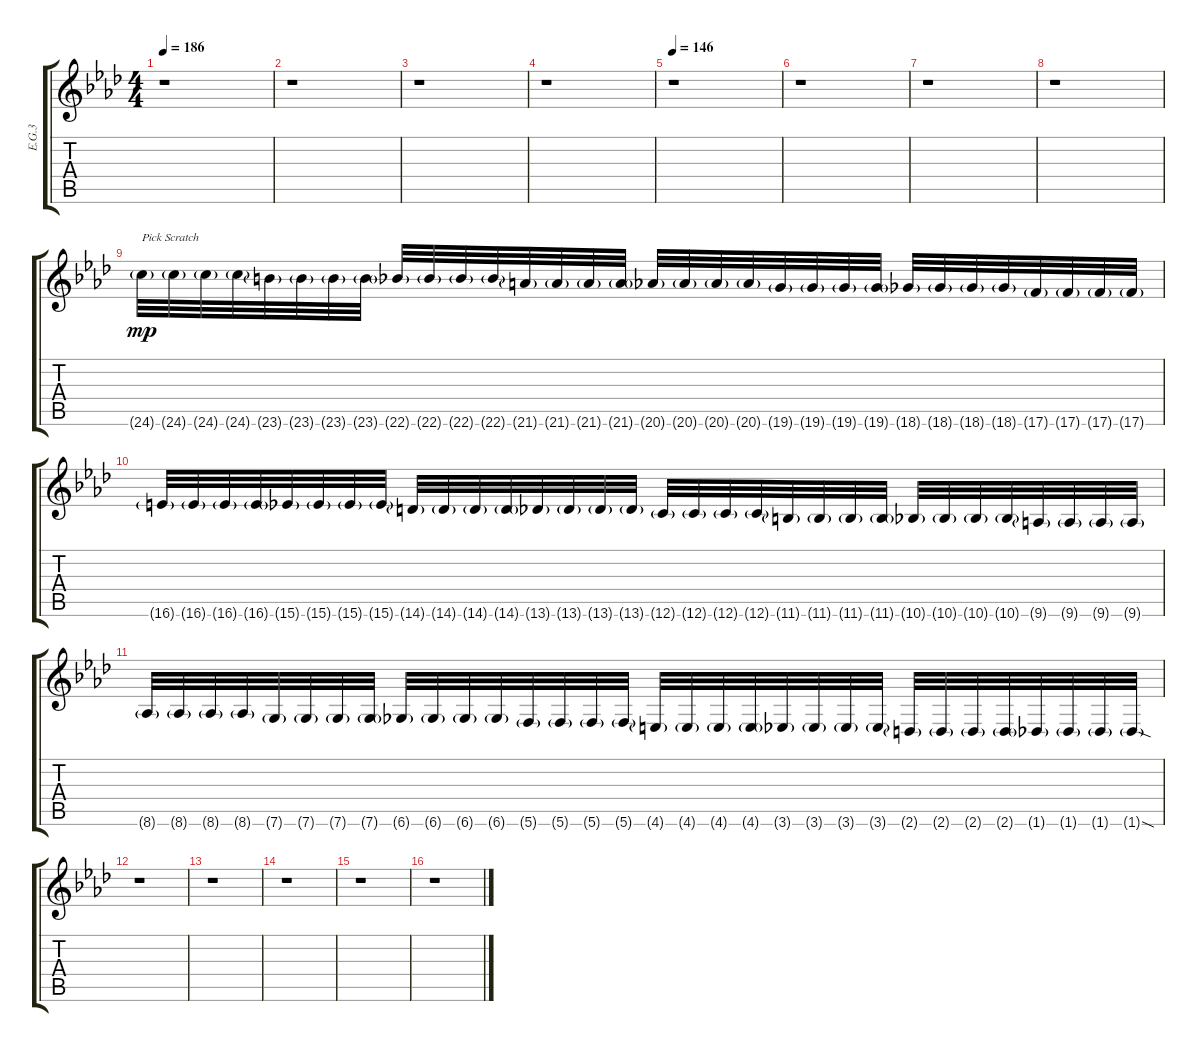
\track ("E.G.3" "E.G.3") {instrument distortionguitar}
\staff {score tabs}
\tuning (D4 A3 F3 C3 G2 C2) {hide}
\ts (4 4)
\tempo 186
\clef g2
\ks ab
r.1{dy f} |
r.1 |
r.1 |
r.1 |
\tempo 146
r.1 |
r.1 |
r.1 |
r.1 |
24.6{g}.32{txt "Pick Scratch" dy mp} 24.6{g}.32 24.6{g}.32 24.6{g}.32 23.6{g}.32 23.6{g}.32 23.6{g}.32 23.6{g}.32 22.6{g}.32 22.6{g}.32 22.6{g}.32 22.6{g}.32 21.6{g}.32 21.6{g}.32 21.6{g}.32 21.6{g}.32 20.6{g}.32 20.6{g}.32 20.6{g}.32 20.6{g}.32 19.6{g}.32 19.6{g}.32 19.6{g}.32 19.6{g}.32 18.6{g}.32 18.6{g}.32 18.6{g}.32 18.6{g}.32 17.6{g}.32 17.6{g}.32 17.6{g}.32 17.6{g}.32 |
16.6{g}.32 16.6{g}.32 16.6{g}.32 16.6{g}.32 15.6{g}.32 15.6{g}.32 15.6{g}.32 15.6{g}.32 14.6{g}.32 14.6{g}.32 14.6{g}.32 14.6{g}.32 13.6{g}.32 13.6{g}.32 13.6{g}.32 13.6{g}.32 12.6{g}.32 12.6{g}.32 12.6{g}.32 12.6{g}.32 11.6{g}.32 11.6{g}.32 11.6{g}.32 11.6{g}.32 10.6{g}.32 10.6{g}.32 10.6{g}.32 10.6{g}.32 9.6{g}.32 9.6{g}.32 9.6{g}.32 9.6{g}.32 |
8.6{g}.32 8.6{g}.32 8.6{g}.32 8.6{g}.32 7.6{g}.32 7.6{g}.32 7.6{g}.32 7.6{g}.32 6.6{g}.32 6.6{g}.32 6.6{g}.32 6.6{g}.32 5.6{g}.32 5.6{g}.32 5.6{g}.32 5.6{g}.32 4.6{g}.32 4.6{g}.32 4.6{g}.32 4.6{g}.32 3.6{g}.32 3.6{g}.32 3.6{g}.32 3.6{g}.32 2.6{g}.32 2.6{g}.32 2.6{g}.32 2.6{g}.32 1.6{g}.32 1.6{g}.32 1.6{g}.32 1.6{sod g}.32 |
r.1 |
r.1 |
r.1 |
r.1 |
r.1
